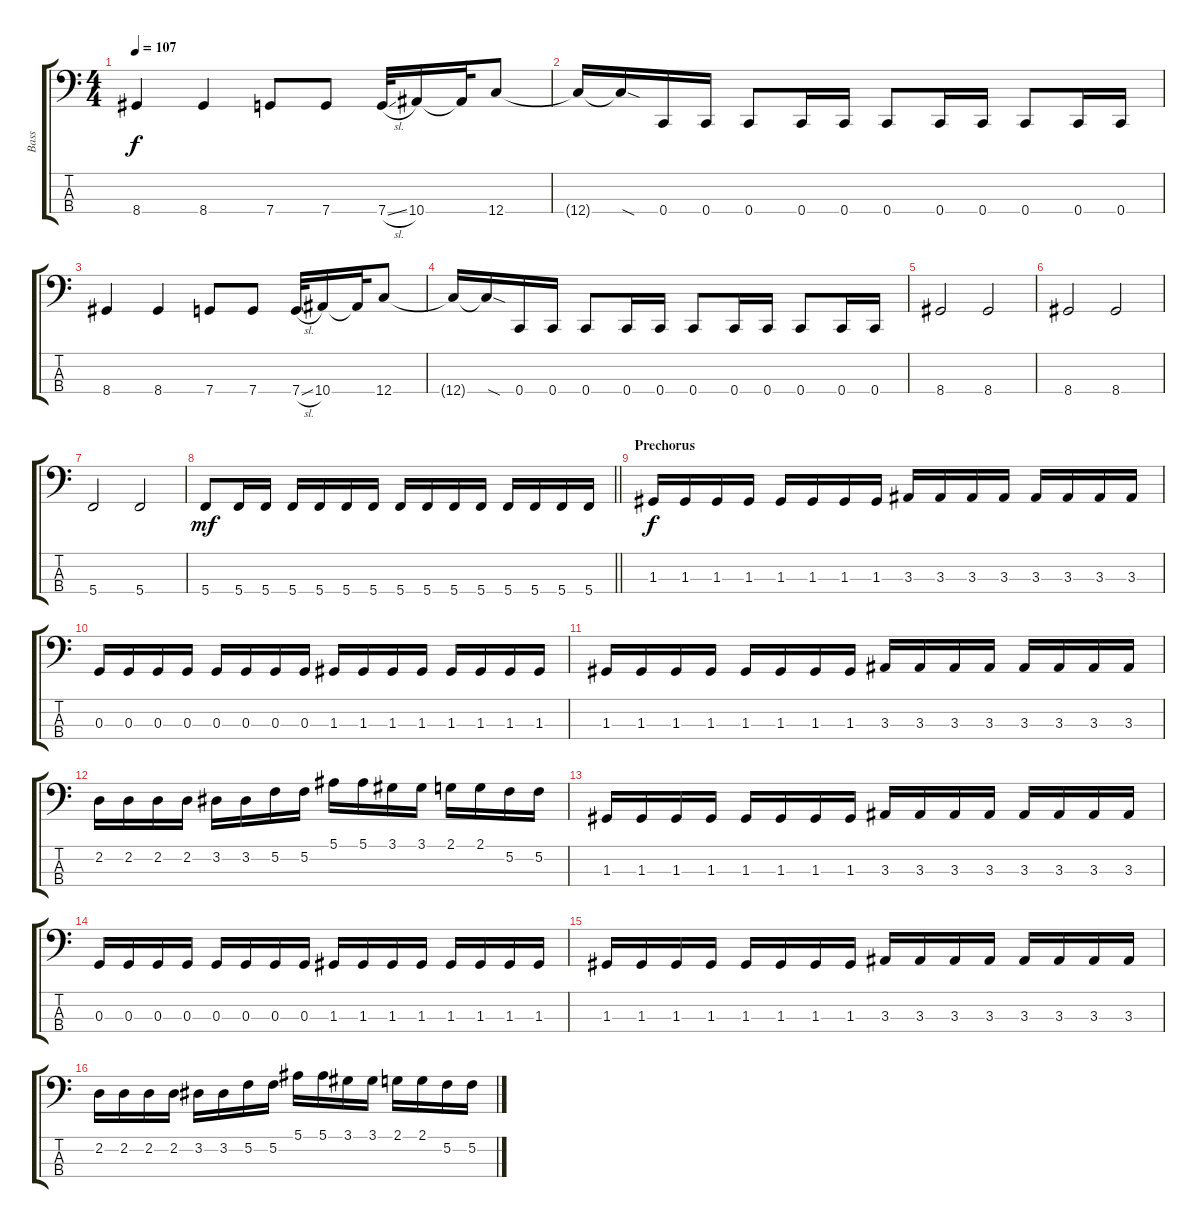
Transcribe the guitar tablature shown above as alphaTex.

\track ("Bass" "Bass") {instrument electricbassfinger}
\staff {score tabs}
\tuning (F2 C2 G1 C1) {hide}
\ts (4 4)
\tempo 107
\clef f4
\ks c
8.4.4{dy f} 8.4.4 7.4.8 7.4.8 7.4{sl}.32 10.4.16 10.4{t}.32 12.4.8 |
12.4{t}.16 12.4{sod t}.16 0.4.16 0.4.16 0.4.8 0.4.16 0.4.16 0.4.8 0.4.16 0.4.16 0.4.8 0.4.16 0.4.16 |
8.4.4 8.4.4 7.4.8 7.4.8 7.4{sl}.32 10.4.16 10.4{t}.32 12.4.8 |
12.4{t}.16 12.4{sod t}.16 0.4.16 0.4.16 0.4.8 0.4.16 0.4.16 0.4.8 0.4.16 0.4.16 0.4.8 0.4.16 0.4.16 |
8.4.2 8.4.2 |
8.4.2 8.4.2 |
5.4.2 5.4.2 |
\barLineRight lightlight
5.4.8{dy mf} 5.4.16 5.4.16 5.4.16 5.4.16 5.4.16 5.4.16 5.4.16 5.4.16 5.4.16 5.4.16 5.4.16 5.4.16 5.4.16 5.4.16 |
\section ("" "Prechorus")
1.3.16{dy f} 1.3.16 1.3.16 1.3.16 1.3.16 1.3.16 1.3.16 1.3.16 3.3.16 3.3.16 3.3.16 3.3.16 3.3.16 3.3.16 3.3.16 3.3.16 |
0.3.16 0.3.16 0.3.16 0.3.16 0.3.16 0.3.16 0.3.16 0.3.16 1.3.16 1.3.16 1.3.16 1.3.16 1.3.16 1.3.16 1.3.16 1.3.16 |
1.3.16 1.3.16 1.3.16 1.3.16 1.3.16 1.3.16 1.3.16 1.3.16 3.3.16 3.3.16 3.3.16 3.3.16 3.3.16 3.3.16 3.3.16 3.3.16 |
2.2.16 2.2.16 2.2.16 2.2.16 3.2.16 3.2.16 5.2.16 5.2.16 5.1.16 5.1.16 3.1.16 3.1.16 2.1.16 2.1.16 5.2.16 5.2.16 |
1.3.16 1.3.16 1.3.16 1.3.16 1.3.16 1.3.16 1.3.16 1.3.16 3.3.16 3.3.16 3.3.16 3.3.16 3.3.16 3.3.16 3.3.16 3.3.16 |
0.3.16 0.3.16 0.3.16 0.3.16 0.3.16 0.3.16 0.3.16 0.3.16 1.3.16 1.3.16 1.3.16 1.3.16 1.3.16 1.3.16 1.3.16 1.3.16 |
1.3.16 1.3.16 1.3.16 1.3.16 1.3.16 1.3.16 1.3.16 1.3.16 3.3.16 3.3.16 3.3.16 3.3.16 3.3.16 3.3.16 3.3.16 3.3.16 |
2.2.16 2.2.16 2.2.16 2.2.16 3.2.16 3.2.16 5.2.16 5.2.16 5.1.16 5.1.16 3.1.16 3.1.16 2.1.16 2.1.16 5.2.16 5.2.16
